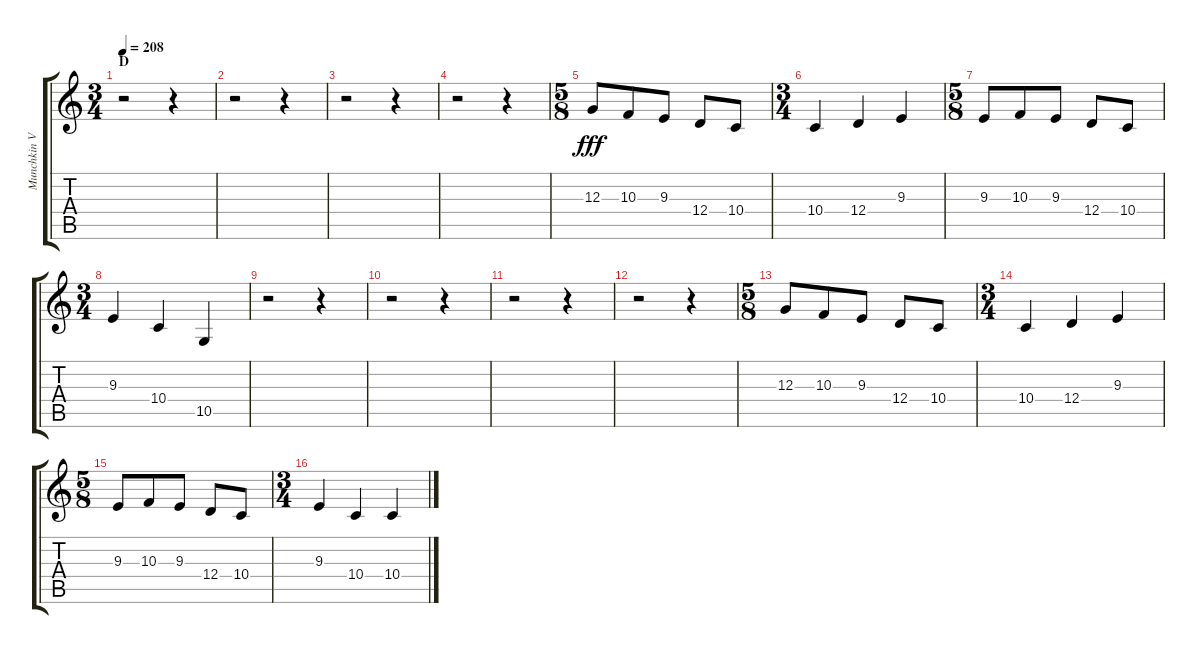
\track ("Munchkin Vocals" "Munchkin V") {instrument lead6voice}
\staff {score tabs}
\tuning (E4 B3 G3 D3 A2 E2) {hide}
\ts (3 4)
\section ("" "D")
\tempo 208
\clef g2
\ks c
r.2{dy fff} r.4 |
r.2 r.4 |
r.2 r.4 |
r.2 r.4 |
\ts (5 8)
12.3.8 10.3.8 9.3.8 12.4.8 10.4.8 |
\ts (3 4)
10.4.4 12.4.4 9.3.4 |
\ts (5 8)
9.3.8 10.3.8 9.3.8 12.4.8 10.4.8 |
\ts (3 4)
9.3.4 10.4.4 10.5.4 |
r.2 r.4 |
r.2 r.4 |
r.2 r.4 |
r.2 r.4 |
\ts (5 8)
12.3.8 10.3.8 9.3.8 12.4.8 10.4.8 |
\ts (3 4)
10.4.4 12.4.4 9.3.4 |
\ts (5 8)
9.3.8 10.3.8 9.3.8 12.4.8 10.4.8 |
\ts (3 4)
9.3.4 10.4.4 10.4.4
